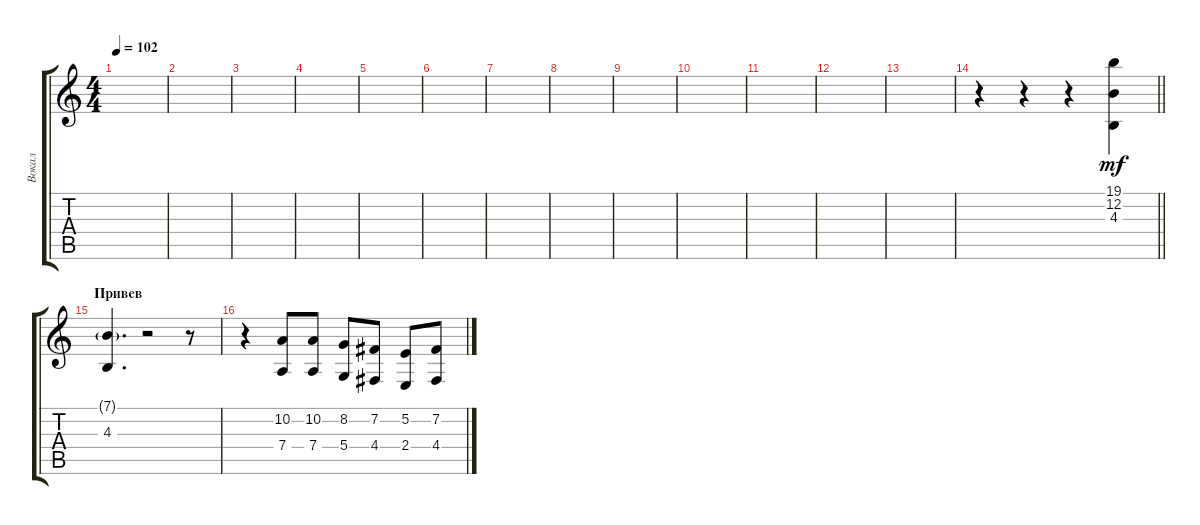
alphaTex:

\track ("Вокал" "Вокал") {instrument viola}
\staff {score tabs}
\tuning (E4 B3 G3 D3 A2 E2) {hide}
\ts (4 4)
\tempo 102
\clef g2
\ks c
|
|
|
|
|
|
|
|
|
|
|
|
|
\barLineRight lightlight
r.4 r.4 r.4 (19.1 12.2 4.3).4{dy mf} |
\section ("" "Привев")
(7.1{g} 4.3).4{d} r.2 r.8 |
r.4 (10.2 7.4).8 (10.2 7.4).8 (8.2 5.4).8 (7.2 4.4).8 (5.2 2.4).8 (7.2 4.4).8
